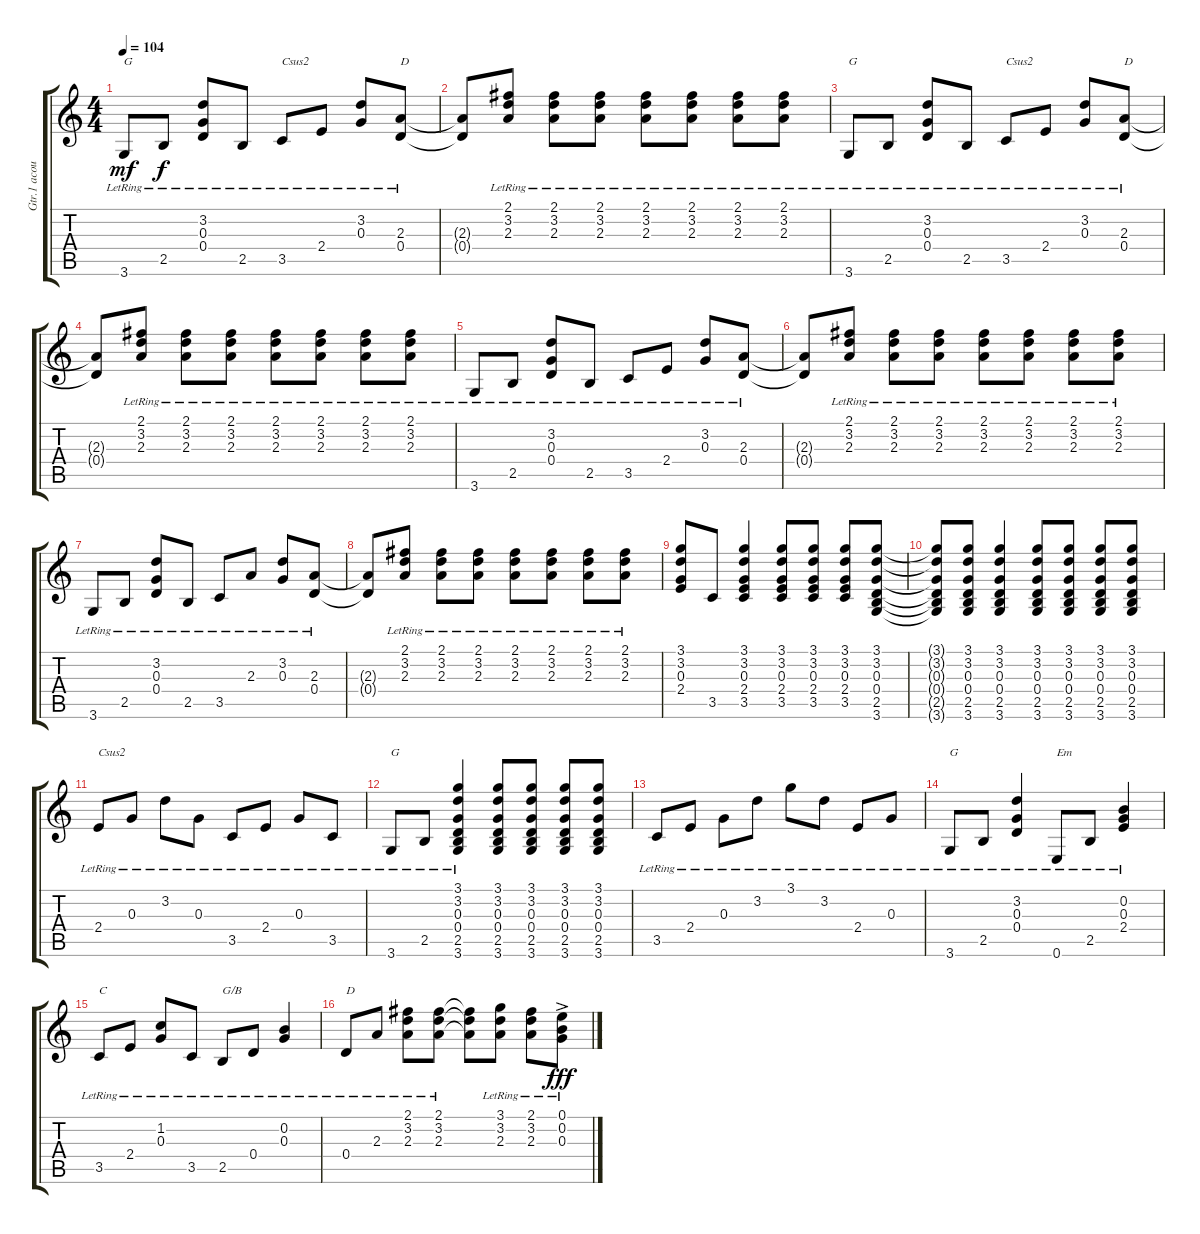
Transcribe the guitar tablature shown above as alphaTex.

\track ("Gtr.1 acoustic" "Gtr.1 acou") {instrument acousticguitarsteel}
\staff {score tabs}
\tuning (E4 B3 G3 D3 A2 E2) {hide}
\ts (4 4)
\tempo 104
\clef g2
\ks c
3.6{lr}.8{txt "G" dy mf instrument acousticguitarsteel} 2.5{lr}.8{dy f} (3.2{lr} 0.3{lr} 0.4{lr}).8 2.5{lr}.8 3.5{lr}.8{txt "Csus2"} 2.4{lr}.8 (3.2{lr} 0.3{lr}).8 (2.3{lr} 0.4{lr}).8{txt "D"} |
(2.3{t} 0.4{t}).8 (2.1{lr} 3.2{lr} 2.3{lr}).8 (2.1{lr} 3.2{lr} 2.3{lr}).8 (2.1{lr} 3.2{lr} 2.3{lr}).8 (2.1{lr} 3.2 2.3{lr}).8 (2.1{lr} 3.2{lr} 2.3{lr}).8 (2.1{lr} 3.2{lr} 2.3{lr}).8 (2.1{lr} 3.2{lr} 2.3{lr}).8 |
3.6{lr}.8{txt "G"} 2.5{lr}.8 (3.2{lr} 0.3{lr} 0.4{lr}).8 2.5{lr}.8 3.5{lr}.8{txt "Csus2"} 2.4{lr}.8 (3.2{lr} 0.3{lr}).8 (2.3{lr} 0.4{lr}).8{txt "D"} |
(2.3{t} 0.4{t}).8 (2.1{lr} 3.2{lr} 2.3{lr}).8 (2.1{lr} 3.2{lr} 2.3{lr}).8 (2.1{lr} 3.2{lr} 2.3{lr}).8 (2.1{lr} 3.2{lr} 2.3{lr}).8 (2.1{lr} 3.2{lr} 2.3{lr}).8 (2.1{lr} 3.2{lr} 2.3{lr}).8 (2.1{lr} 3.2{lr} 2.3{lr}).8 |
3.6{lr}.8 2.5{lr}.8 (3.2{lr} 0.3{lr} 0.4{lr}).8 2.5{lr}.8 3.5{lr}.8 2.4{lr}.8 (3.2{lr} 0.3{lr}).8 (2.3{lr} 0.4{lr}).8 |
(2.3{t} 0.4{t}).8 (2.1{lr} 3.2{lr} 2.3{lr}).8 (2.1{lr} 3.2 2.3{lr}).8 (2.1{lr} 3.2{lr} 2.3{lr}).8 (2.1{lr} 3.2{lr} 2.3{lr}).8 (2.1{lr} 3.2{lr} 2.3{lr}).8 (2.1{lr} 3.2{lr} 2.3{lr}).8 (2.1{lr} 3.2{lr} 2.3{lr}).8 |
3.6{lr}.8 2.5{lr}.8 (3.2{lr} 0.3{lr} 0.4{lr}).8 2.5{lr}.8 3.5{lr}.8 2.3{lr}.8 (3.2{lr} 0.3{lr}).8 (2.3{lr} 0.4{lr}).8 |
(2.3{t} 0.4{t}).8 (2.1{lr} 3.2{lr} 2.3{lr}).8 (2.1{lr} 3.2{lr} 2.3{lr}).8 (2.1{lr} 3.2{lr} 2.3{lr}).8 (2.1{lr} 3.2{lr} 2.3{lr}).8 (2.1{lr} 3.2{lr} 2.3{lr}).8 (2.1{lr} 3.2 2.3{lr}).8 (2.1{lr} 3.2{lr} 2.3{lr}).8 |
(3.1 3.2 0.3 2.4).8 3.5.8 (3.1 3.2 0.3 2.4 3.5).4 (3.1 3.2 0.3 2.4 3.5).8 (3.1 3.2 0.3 2.4 3.5).8 (3.1 3.2 0.3 2.4 3.5).8 (3.1 3.2 0.3 0.4 2.5 3.6).8 |
(3.1{t} 3.2{t} 0.3{t} 0.4{t} 2.5{t} 3.6{t}).8 (3.1 3.2 0.3 0.4 2.5 3.6).8 (3.1 3.2 0.3 0.4 2.5 3.6).4 (3.1 3.2 0.3 0.4 2.5 3.6).8 (3.1 3.2 0.3 0.4 2.5 3.6).8 (3.1 3.2 0.3 0.4 2.5 3.6).8 (3.1 3.2 0.3 0.4 2.5 3.6).8 |
2.4{lr}.8{txt "Csus2"} 0.3{lr}.8 3.2{lr}.8 0.3{lr}.8 3.5{lr}.8 2.4{lr}.8 0.3{lr}.8 3.5{lr}.8 |
3.6{lr}.8{txt "G"} 2.5{lr}.8 (3.1{lr} 3.2{lr} 0.3{lr} 0.4{lr} 2.5{lr} 3.6{lr}).4 (3.1 3.2 0.3 0.4 2.5 3.6).8 (3.1 3.2 0.3 0.4 2.5 3.6).8 (3.1 3.2 0.3 0.4 2.5 3.6).8 (3.1 3.2 0.3 0.4 2.5 3.6).8 |
3.5{lr}.8 2.4{lr}.8 0.3{lr}.8 3.2{lr}.8 3.1{lr}.8 3.2{lr}.8 2.4{lr}.8 0.3{lr}.8 |
3.6{lr}.8{txt "G"} 2.5{lr}.8 (3.2{lr} 0.3{lr} 0.4{lr}).4 0.6{lr}.8{txt "Em"} 2.5{lr}.8 (0.2{lr} 0.3{lr} 2.4{lr}).4 |
3.5{lr}.8{txt "C"} 2.4{lr}.8 (1.2{lr} 0.3{lr}).8 3.5{lr}.8 2.5{lr}.8{txt "G/B"} 0.4{lr}.8 (0.2{lr} 0.3{lr}).4 |
0.4{lr}.8{txt "D"} 2.3{lr}.8 (2.1{lr} 3.2{lr} 2.3{lr}).8 (2.1{lr} 3.2{lr} 2.3{lr}).8 (2.1{t} 3.2{t} 2.3{t}).8 (3.1{lr} 3.2{lr} 2.3{lr}).8 (2.1{lr} 3.2{lr} 2.3{lr}).8 (0.1{ac lr} 0.2{ac lr} 0.3{ac lr}).8{dy fff}
